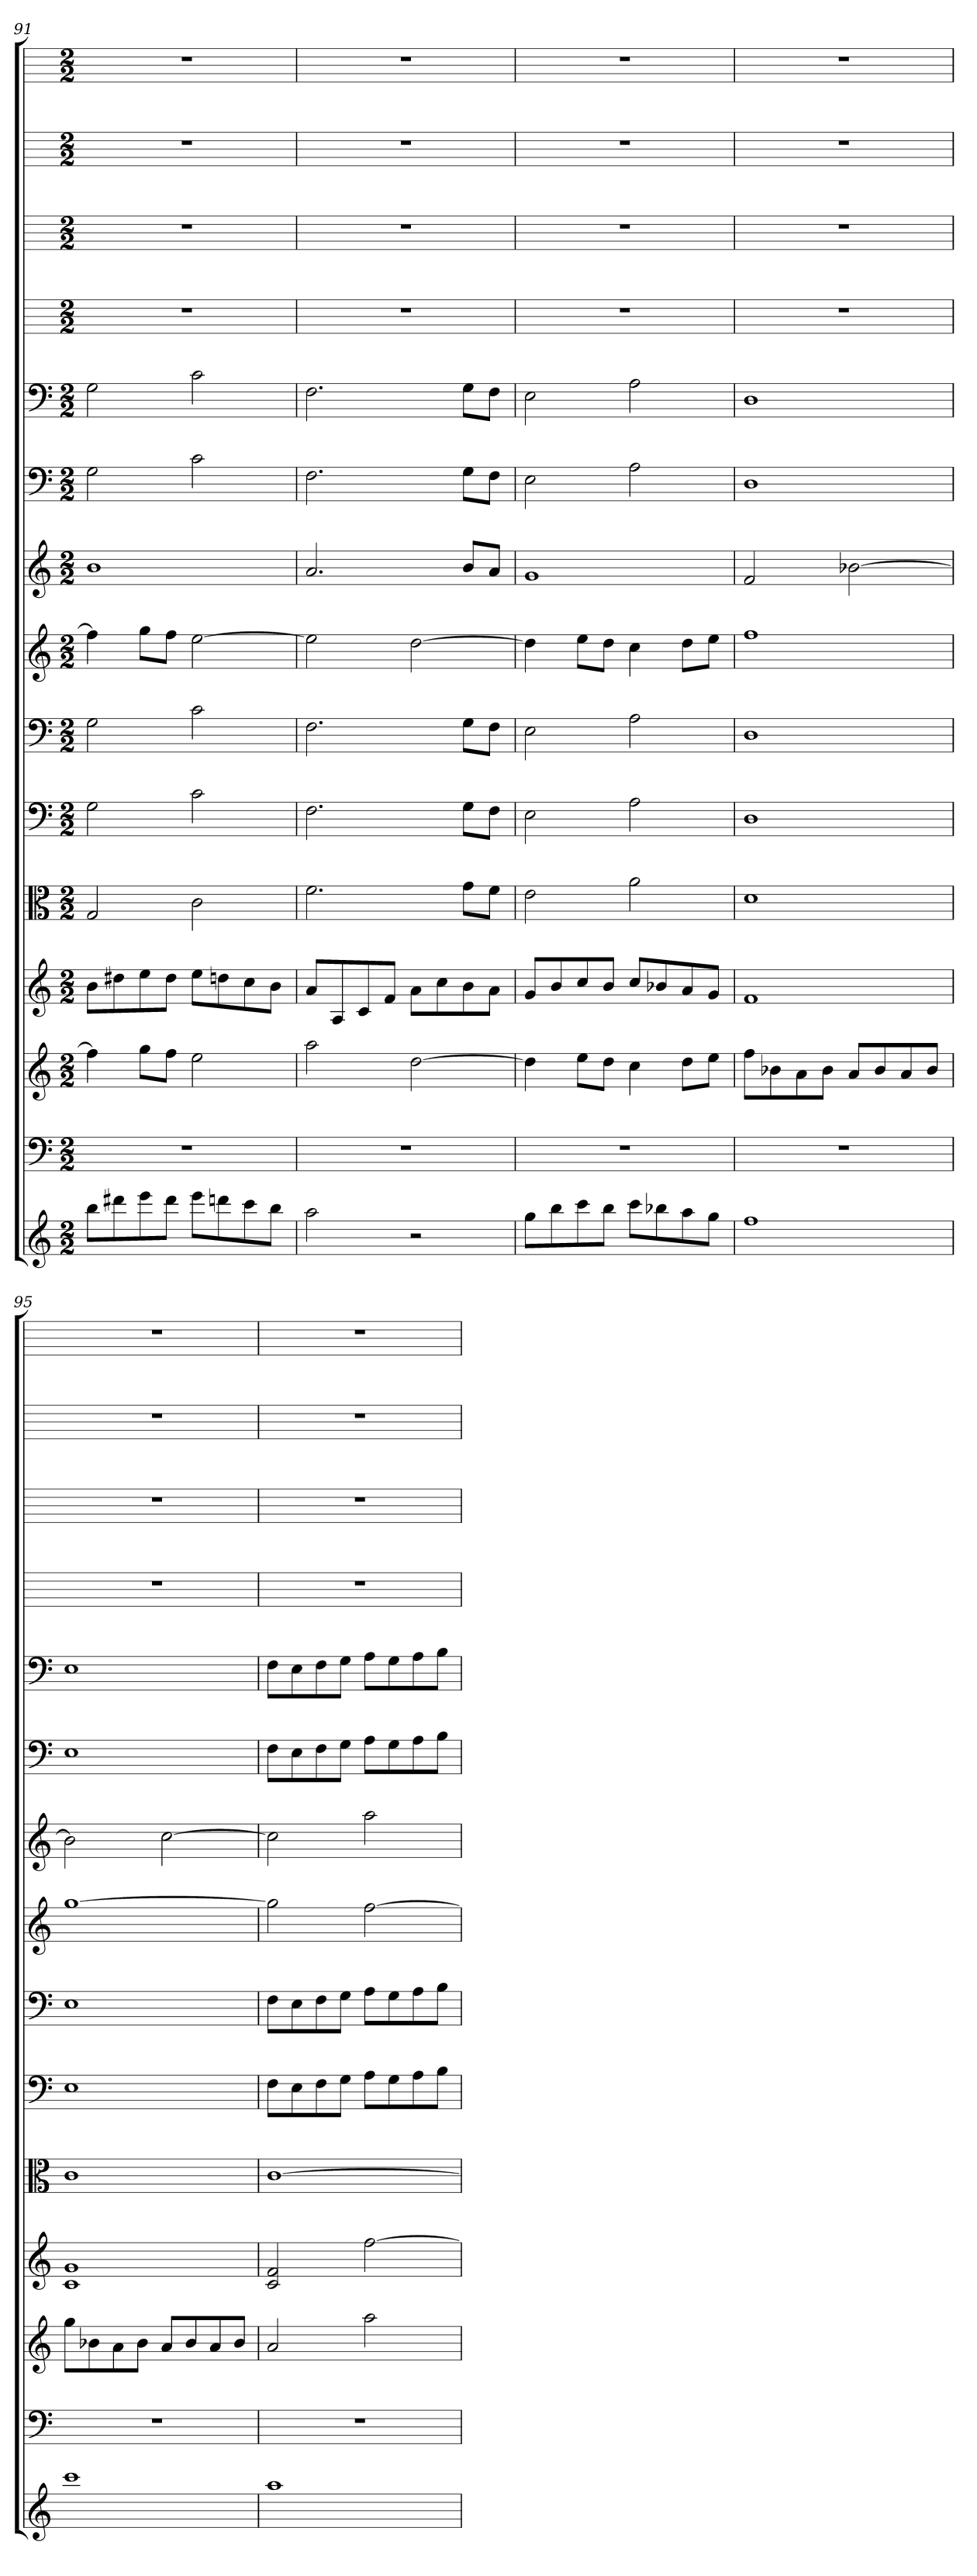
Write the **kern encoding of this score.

**kern	**kern	**kern	**kern	**kern	**kern	**kern	**kern	**kern	**kern	**kern	**kern	**kern	**kern	**kern
*part15	*part14	*part13	*part12	*part11	*part10	*part9	*part8	*part7	*part6	*part5	*part4	*part3	*part2	*part1
*staff15	*staff14	*staff13	*staff12	*staff11	*staff10	*staff9	*staff8	*staff7	*staff6	*staff5	*staff4	*staff3	*staff2	*staff1
*	*clefF4	*	*	*clefC3	*clefF4	*clefF4	*	*	*clefF4	*clefF4	*	*	*	*
*k[]	*k[]	*k[]	*k[]	*k[]	*k[]	*k[]	*k[]	*k[]	*k[]	*k[]	*k[]	*k[]	*k[]	*k[]
*C:	*C:	*C:	*C:	*C:	*C:	*C:	*C:	*C:	*C:	*C:	*C:	*C:	*C:	*C:
*M2/2	*M2/2	*M2/2	*M2/2	*M2/2	*M2/2	*M2/2	*M2/2	*M2/2	*M2/2	*M2/2	*M2/2	*M2/2	*M2/2	*M2/2
=91	=91	=91	=91	=91	=91	=91	=91	=91	=91	=91	=91	=91	=91	=91
8bbL	1r	4ff]	8bL	2G	2G	2G	4ff]	1b	2G	2G	1r	1r	1r	1r
8ddd#X	.	.	8dd#X	.	.	.	.	.	.	.	.	.	.	.
8eee	.	8ggL	8ee	.	.	.	8ggL	.	.	.	.	.	.	.
8ddd#J	.	8ffJ	8dd#J	.	.	.	8ffJ	.	.	.	.	.	.	.
8eeeL	.	2ee	8eeL	2c	2c	2c	[2ee	.	2c	2c	.	.	.	.
8dddn	.	.	8ddn	.	.	.	.	.	.	.	.	.	.	.
8ccc	.	.	8cc	.	.	.	.	.	.	.	.	.	.	.
8bbJ	.	.	8bJ	.	.	.	.	.	.	.	.	.	.	.
=92	=92	=92	=92	=92	=92	=92	=92	=92	=92	=92	=92	=92	=92	=92
2aa	1r	2aa	8aL	2.f	2.F	2.F	2ee]	2.a	2.F	2.F	1r	1r	1r	1r
.	.	.	8A	.	.	.	.	.	.	.	.	.	.	.
.	.	.	8c	.	.	.	.	.	.	.	.	.	.	.
.	.	.	8fJ	.	.	.	.	.	.	.	.	.	.	.
2r	.	[2dd	8aL	.	.	.	[2dd	.	.	.	.	.	.	.
.	.	.	8cc	.	.	.	.	.	.	.	.	.	.	.
.	.	.	8b	8g\L	8G\L	8G\L	.	8bL	8G\L	8G\L	.	.	.	.
.	.	.	8aJ	8f\J	8F\J	8F\J	.	8aJ	8F\J	8F\J	.	.	.	.
=93	=93	=93	=93	=93	=93	=93	=93	=93	=93	=93	=93	=93	=93	=93
8ggL	1r	4dd]	8gL	2e	2E	2E	4dd]	1g	2E	2E	1r	1r	1r	1r
8bb	.	.	8b	.	.	.	.	.	.	.	.	.	.	.
8ccc	.	8eeL	8cc	.	.	.	8eeL	.	.	.	.	.	.	.
8bbJ	.	8ddJ	8bJ	.	.	.	8ddJ	.	.	.	.	.	.	.
8cccL	.	4cc	8ccL	2a	2A	2A	4cc	.	2A	2A	.	.	.	.
8bb-X	.	.	8b-X	.	.	.	.	.	.	.	.	.	.	.
8aa	.	8ddL	8a	.	.	.	8ddL	.	.	.	.	.	.	.
8ggJ	.	8eeJ	8gJ	.	.	.	8eeJ	.	.	.	.	.	.	.
=94	=94	=94	=94	=94	=94	=94	=94	=94	=94	=94	=94	=94	=94	=94
1ff	1r	8ffL	1f	1d	1D	1D	1ff	2f	1D	1D	1r	1r	1r	1r
.	.	8b-X	.	.	.	.	.	.	.	.	.	.	.	.
.	.	8a	.	.	.	.	.	.	.	.	.	.	.	.
.	.	8b-J	.	.	.	.	.	.	.	.	.	.	.	.
.	.	8aL	.	.	.	.	.	[2b-X	.	.	.	.	.	.
.	.	8b-	.	.	.	.	.	.	.	.	.	.	.	.
.	.	8a	.	.	.	.	.	.	.	.	.	.	.	.
.	.	8b-J	.	.	.	.	.	.	.	.	.	.	.	.
=95	=95	=95	=95	=95	=95	=95	=95	=95	=95	=95	=95	=95	=95	=95
1ccc	1r	8ggL	1c 1g	1c	1E	1E	[1gg	2b-]	1E	1E	1r	1r	1r	1r
.	.	8b-X	.	.	.	.	.	.	.	.	.	.	.	.
.	.	8a	.	.	.	.	.	.	.	.	.	.	.	.
.	.	8b-J	.	.	.	.	.	.	.	.	.	.	.	.
.	.	8aL	.	.	.	.	.	[2cc	.	.	.	.	.	.
.	.	8b-	.	.	.	.	.	.	.	.	.	.	.	.
.	.	8a	.	.	.	.	.	.	.	.	.	.	.	.
.	.	8b-J	.	.	.	.	.	.	.	.	.	.	.	.
=96	=96	=96	=96	=96	=96	=96	=96	=96	=96	=96	=96	=96	=96	=96
1aa	1r	2a	2c 2f	[1c	8F\L	8F\L	2gg]	2cc]	8F\L	8F\L	1r	1r	1r	1r
.	.	.	.	.	8E\	8E\	.	.	8E\	8E\	.	.	.	.
.	.	.	.	.	8F\	8F\	.	.	8F\	8F\	.	.	.	.
.	.	.	.	.	8G\J	8G\J	.	.	8G\J	8G\J	.	.	.	.
.	.	2aa	[2ff	.	8A\L	8A\L	[2ff	2aa	8A\L	8A\L	.	.	.	.
.	.	.	.	.	8G\	8G\	.	.	8G\	8G\	.	.	.	.
.	.	.	.	.	8A\	8A\	.	.	8A\	8A\	.	.	.	.
.	.	.	.	.	8B\J	8B\J	.	.	8B\J	8B\J	.	.	.	.
=	=	=	=	=	=	=	=	=	=	=	=	=	=	=
*-	*-	*-	*-	*-	*-	*-	*-	*-	*-	*-	*-	*-	*-	*-
